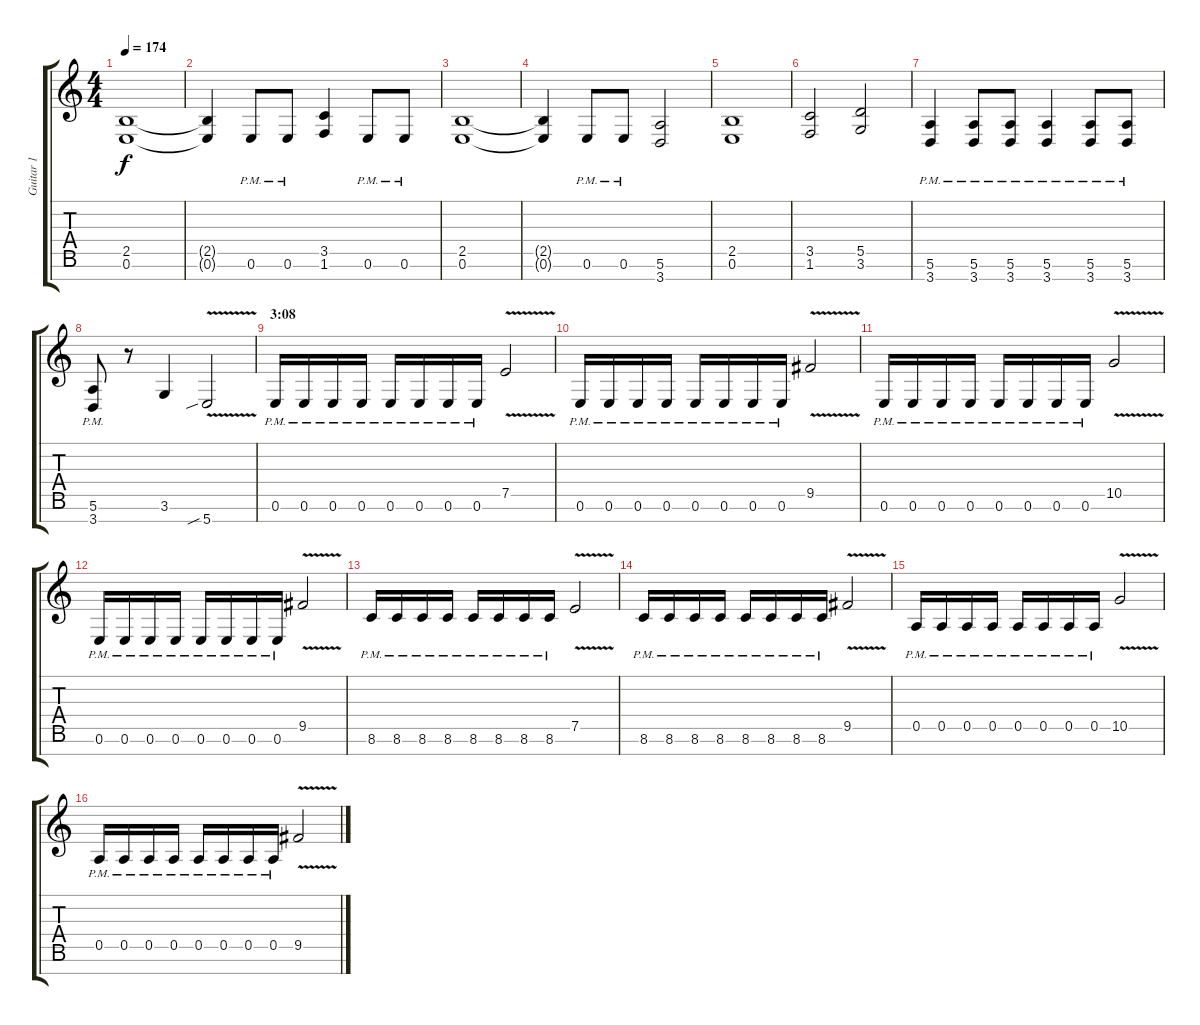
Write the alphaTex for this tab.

\track ("Guitar 1" "Guitar 1") {instrument distortionguitar}
\staff {score tabs}
\tuning (E4 B3 G3 D3 A2 E2 B1) {hide}
\ts (4 4)
\tempo 174
\clef g2
\ks c
(2.5 0.6).1{dy f} |
(2.5{t} 0.6{t}).4 0.6{pm}.8 0.6{pm}.8 (3.5 1.6).4 0.6{pm}.8 0.6{pm}.8 |
(2.5 0.6).1 |
(2.5{t} 0.6{t}).4 0.6{pm}.8 0.6{pm}.8 (5.6 3.7).2 |
(2.5 0.6).1 |
(3.5 1.6).2 (5.5 3.6).2 |
(5.6{pm} 3.7{pm}).4 (5.6{pm} 3.7{pm}).8 (5.6{pm} 3.7{pm}).8 (5.6{pm} 3.7{pm}).4 (5.6{pm} 3.7{pm}).8 (5.6{pm} 3.7{pm}).8 |
(5.6{pm} 3.7{pm}).8 r.8 3.6.4 5.7{v sib}.2 |
\section ("" "3:08")
0.6{pm}.16 0.6{pm}.16 0.6{pm}.16 0.6{pm}.16 0.6{pm}.16 0.6{pm}.16 0.6{pm}.16 0.6{pm}.16 7.5{v}.2 |
0.6{pm}.16 0.6{pm}.16 0.6{pm}.16 0.6{pm}.16 0.6{pm}.16 0.6{pm}.16 0.6{pm}.16 0.6{pm}.16 9.5{v}.2 |
0.6{pm}.16 0.6{pm}.16 0.6{pm}.16 0.6{pm}.16 0.6{pm}.16 0.6{pm}.16 0.6{pm}.16 0.6{pm}.16 10.5{v}.2 |
0.6{pm}.16 0.6{pm}.16 0.6{pm}.16 0.6{pm}.16 0.6{pm}.16 0.6{pm}.16 0.6{pm}.16 0.6{pm}.16 9.5{v}.2 |
8.6{pm}.16 8.6{pm}.16 8.6{pm}.16 8.6{pm}.16 8.6{pm}.16 8.6{pm}.16 8.6{pm}.16 8.6{pm}.16 7.5{v}.2 |
8.6{pm}.16 8.6{pm}.16 8.6{pm}.16 8.6{pm}.16 8.6{pm}.16 8.6{pm}.16 8.6{pm}.16 8.6{pm}.16 9.5{v}.2 |
0.5{pm}.16 0.5{pm}.16 0.5{pm}.16 0.5{pm}.16 0.5{pm}.16 0.5{pm}.16 0.5{pm}.16 0.5{pm}.16 10.5{v}.2 |
0.5{pm}.16 0.5{pm}.16 0.5{pm}.16 0.5{pm}.16 0.5{pm}.16 0.5{pm}.16 0.5{pm}.16 0.5{pm}.16 9.5{v}.2
